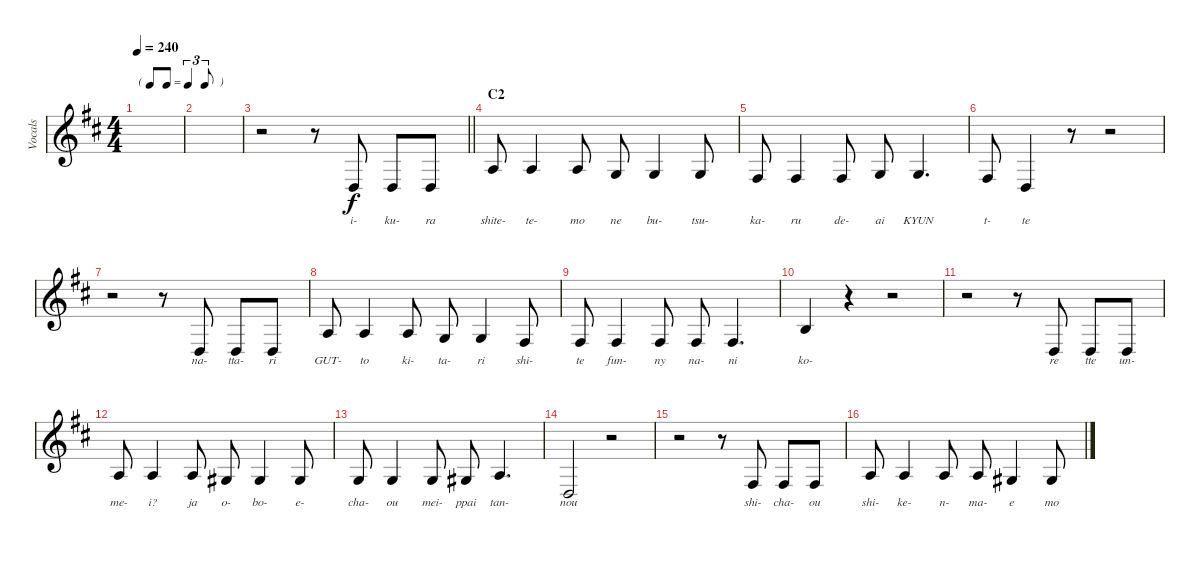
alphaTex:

\track ("Vocals" "Vocals") {mute instrument violin}
\staff {score}
\tuning (E4 B3 G3 D3 A2 E2) {hide}
\ts (4 4)
\tf triplet8th
\tempo 240
\clef g2
\ks d
|
|
\barLineRight lightlight
r.2 r.8 0.4.8{lyrics (0 "i-") lyrics (1 "") lyrics (2 "") lyrics (3 "") lyrics (4 "")} 0.4.8{lyrics (0 "ku-") lyrics (1 "") lyrics (2 "") lyrics (3 "") lyrics (4 "")} 0.4.8{lyrics (0 "ra") lyrics (1 "") lyrics (2 "") lyrics (3 "") lyrics (4 "")} |
\section ("" "C2")
2.3.8{lyrics (0 "shite-") lyrics (1 "") lyrics (2 "") lyrics (3 "") lyrics (4 "")} 2.3.4{lyrics (0 "te-") lyrics (1 "") lyrics (2 "") lyrics (3 "") lyrics (4 "")} 2.3.8{lyrics (0 "mo") lyrics (1 "") lyrics (2 "") lyrics (3 "") lyrics (4 "")} 0.3.8{lyrics (0 "ne") lyrics (1 "") lyrics (2 "") lyrics (3 "") lyrics (4 "")} 0.3.4{lyrics (0 "bu-") lyrics (1 "") lyrics (2 "") lyrics (3 "") lyrics (4 "")} 0.3.8{lyrics (0 "tsu-") lyrics (1 "") lyrics (2 "") lyrics (3 "") lyrics (4 "")} |
4.4.8{lyrics (0 "ka-") lyrics (1 "") lyrics (2 "") lyrics (3 "") lyrics (4 "")} 4.4.4{lyrics (0 "ru") lyrics (1 "") lyrics (2 "") lyrics (3 "") lyrics (4 "")} 4.4.8{lyrics (0 "de-") lyrics (1 "") lyrics (2 "") lyrics (3 "") lyrics (4 "")} 0.3.8{lyrics (0 "ai") lyrics (1 "") lyrics (2 "") lyrics (3 "") lyrics (4 "")} 0.3.4{d lyrics (0 "KYUN") lyrics (1 "") lyrics (2 "") lyrics (3 "") lyrics (4 "")} |
4.4.8{lyrics (0 "t-") lyrics (1 "") lyrics (2 "") lyrics (3 "") lyrics (4 "")} 5.5.4{lyrics (0 "te") lyrics (1 "") lyrics (2 "") lyrics (3 "") lyrics (4 "")} r.8 r.2 |
r.2 r.8 0.4.8{lyrics (0 "na-") lyrics (1 "") lyrics (2 "") lyrics (3 "") lyrics (4 "")} 0.4.8{lyrics (0 "tta-") lyrics (1 "") lyrics (2 "") lyrics (3 "") lyrics (4 "")} 0.4.8{lyrics (0 "ri") lyrics (1 "") lyrics (2 "") lyrics (3 "") lyrics (4 "")} |
2.3.8{lyrics (0 "GUT-") lyrics (1 "") lyrics (2 "") lyrics (3 "") lyrics (4 "")} 2.3.4{lyrics (0 "to") lyrics (1 "") lyrics (2 "") lyrics (3 "") lyrics (4 "")} 2.3.8{lyrics (0 "ki-") lyrics (1 "") lyrics (2 "") lyrics (3 "") lyrics (4 "")} 0.3.8{lyrics (0 "ta-") lyrics (1 "") lyrics (2 "") lyrics (3 "") lyrics (4 "")} 0.3.4{lyrics (0 "ri") lyrics (1 "") lyrics (2 "") lyrics (3 "") lyrics (4 "")} 4.4.8{lyrics (0 "shi-") lyrics (1 "") lyrics (2 "") lyrics (3 "") lyrics (4 "")} |
4.4.8{lyrics (0 "te") lyrics (1 "") lyrics (2 "") lyrics (3 "") lyrics (4 "")} 4.4.4{lyrics (0 "fun-") lyrics (1 "") lyrics (2 "") lyrics (3 "") lyrics (4 "")} 4.4.8{lyrics (0 "ny") lyrics (1 "") lyrics (2 "") lyrics (3 "") lyrics (4 "")} 4.4.8{lyrics (0 "na-") lyrics (1 "") lyrics (2 "") lyrics (3 "") lyrics (4 "")} 4.4.4{d lyrics (0 "ni") lyrics (1 "") lyrics (2 "") lyrics (3 "") lyrics (4 "")} |
0.2.4{lyrics (0 "ko-") lyrics (1 "") lyrics (2 "") lyrics (3 "") lyrics (4 "")} r.4 r.2 |
r.2 r.8 0.4.8{lyrics (0 "re") lyrics (1 "") lyrics (2 "") lyrics (3 "") lyrics (4 "")} 0.4.8{lyrics (0 "tte") lyrics (1 "") lyrics (2 "") lyrics (3 "") lyrics (4 "")} 0.4.8{lyrics (0 "un-") lyrics (1 "") lyrics (2 "") lyrics (3 "") lyrics (4 "")} |
2.3.8{lyrics (0 "me-") lyrics (1 "") lyrics (2 "") lyrics (3 "") lyrics (4 "")} 2.3.4{lyrics (0 "i?") lyrics (1 "") lyrics (2 "") lyrics (3 "") lyrics (4 "")} 2.3.8{lyrics (0 "ja") lyrics (1 "") lyrics (2 "") lyrics (3 "") lyrics (4 "")} 1.3.8{lyrics (0 "o-") lyrics (1 "") lyrics (2 "") lyrics (3 "") lyrics (4 "")} 1.3.4{lyrics (0 "bo-") lyrics (1 "") lyrics (2 "") lyrics (3 "") lyrics (4 "")} 1.3.8{lyrics (0 "e-") lyrics (1 "") lyrics (2 "") lyrics (3 "") lyrics (4 "")} |
0.3.8{lyrics (0 "cha-") lyrics (1 "") lyrics (2 "") lyrics (3 "") lyrics (4 "")} 0.3.4{lyrics (0 "ou") lyrics (1 "") lyrics (2 "") lyrics (3 "") lyrics (4 "")} 0.3.8{lyrics (0 "mei-") lyrics (1 "") lyrics (2 "") lyrics (3 "") lyrics (4 "")} 1.3.8{lyrics (0 "ppai") lyrics (1 "") lyrics (2 "") lyrics (3 "") lyrics (4 "")} 2.3.4{d lyrics (0 "tan-") lyrics (1 "") lyrics (2 "") lyrics (3 "") lyrics (4 "")} |
0.4.2{lyrics (0 "nou") lyrics (1 "") lyrics (2 "") lyrics (3 "") lyrics (4 "")} r.2 |
r.2 r.8 4.4.8{lyrics (0 "shi-") lyrics (1 "") lyrics (2 "") lyrics (3 "") lyrics (4 "")} 4.4.8{lyrics (0 "cha-") lyrics (1 "") lyrics (2 "") lyrics (3 "") lyrics (4 "")} 4.4.8{lyrics (0 "ou") lyrics (1 "") lyrics (2 "") lyrics (3 "") lyrics (4 "")} |
2.3.8{lyrics (0 "shi-") lyrics (1 "") lyrics (2 "") lyrics (3 "") lyrics (4 "")} 2.3.4{lyrics (0 "ke-") lyrics (1 "") lyrics (2 "") lyrics (3 "") lyrics (4 "")} 2.3.8{lyrics (0 "n-") lyrics (1 "") lyrics (2 "") lyrics (3 "") lyrics (4 "")} 2.3.8{lyrics (0 "ma-") lyrics (1 "") lyrics (2 "") lyrics (3 "") lyrics (4 "")} 1.3.4{lyrics (0 "e") lyrics (1 "") lyrics (2 "") lyrics (3 "") lyrics (4 "")} 1.3.8{lyrics (0 "mo") lyrics (1 "") lyrics (2 "") lyrics (3 "") lyrics (4 "")}
